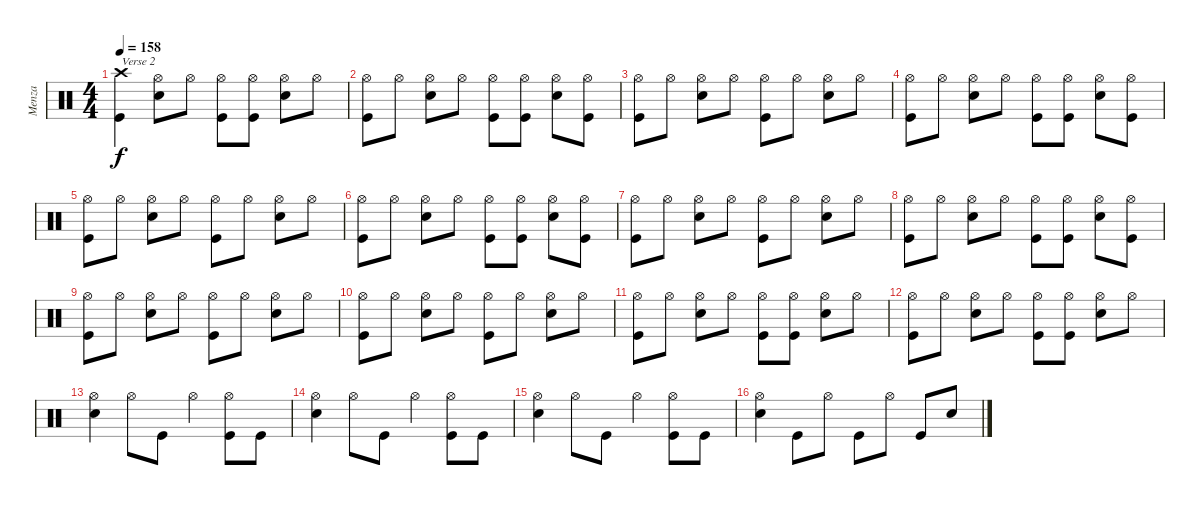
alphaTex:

\track ("Menza" "Menza") {instrument percussion}
\staff {score}
\articulation defaults
\ts (4 4)
\tempo 158
\clef neutral
\ks c
("Crash high (hit)" "Kick (hit)").4{txt "Verse 2" dy f} ("Hi-Hat (open)" "Snare (hit) 2").8 "Hi-Hat (open)".8 ("Hi-Hat (open)" "Kick (hit)").8 ("Hi-Hat (open)" "Kick (hit)").8 ("Hi-Hat (open)" "Snare (hit) 2").8 "Hi-Hat (open)".8 |
("Hi-Hat (open)" "Kick (hit)").8 "Hi-Hat (open)".8 ("Hi-Hat (open)" "Snare (hit) 2").8 "Hi-Hat (open)".8 ("Hi-Hat (open)" "Kick (hit)").8 ("Hi-Hat (open)" "Kick (hit)").8 ("Hi-Hat (open)" "Snare (hit) 2").8 ("Hi-Hat (open)" "Kick (hit)").8 |
("Hi-Hat (open)" "Kick (hit)").8 "Hi-Hat (open)".8 ("Hi-Hat (open)" "Snare (hit) 2").8 "Hi-Hat (open)".8 ("Hi-Hat (open)" "Kick (hit)").8 "Hi-Hat (open)".8 ("Hi-Hat (open)" "Snare (hit) 2").8 "Hi-Hat (open)".8 |
("Hi-Hat (open)" "Kick (hit)").8 "Hi-Hat (open)".8 ("Hi-Hat (open)" "Snare (hit) 2").8 "Hi-Hat (open)".8 ("Hi-Hat (open)" "Kick (hit)").8 ("Hi-Hat (open)" "Kick (hit)").8 ("Hi-Hat (open)" "Snare (hit) 2").8 ("Hi-Hat (open)" "Kick (hit)").8 |
("Hi-Hat (open)" "Kick (hit)").8 "Hi-Hat (open)".8 ("Hi-Hat (open)" "Snare (hit) 2").8 "Hi-Hat (open)".8 ("Hi-Hat (open)" "Kick (hit)").8 "Hi-Hat (open)".8 ("Hi-Hat (open)" "Snare (hit) 2").8 "Hi-Hat (open)".8 |
("Hi-Hat (open)" "Kick (hit)").8 "Hi-Hat (open)".8 ("Hi-Hat (open)" "Snare (hit) 2").8 "Hi-Hat (open)".8 ("Hi-Hat (open)" "Kick (hit)").8 ("Hi-Hat (open)" "Kick (hit)").8 ("Hi-Hat (open)" "Snare (hit) 2").8 ("Hi-Hat (open)" "Kick (hit)").8 |
("Hi-Hat (open)" "Kick (hit)").8 "Hi-Hat (open)".8 ("Hi-Hat (open)" "Snare (hit) 2").8 "Hi-Hat (open)".8 ("Hi-Hat (open)" "Kick (hit)").8 "Hi-Hat (open)".8 ("Hi-Hat (open)" "Snare (hit) 2").8 "Hi-Hat (open)".8 |
("Hi-Hat (open)" "Kick (hit)").8 "Hi-Hat (open)".8 ("Hi-Hat (open)" "Snare (hit) 2").8 "Hi-Hat (open)".8 ("Hi-Hat (open)" "Kick (hit)").8 ("Hi-Hat (open)" "Kick (hit)").8 ("Hi-Hat (open)" "Snare (hit) 2").8 ("Hi-Hat (open)" "Kick (hit)").8 |
("Hi-Hat (open)" "Kick (hit)").8 "Hi-Hat (open)".8 ("Hi-Hat (open)" "Snare (hit) 2").8 "Hi-Hat (open)".8 ("Hi-Hat (open)" "Kick (hit)").8 "Hi-Hat (open)".8 ("Hi-Hat (open)" "Snare (hit) 2").8 "Hi-Hat (open)".8 |
("Hi-Hat (open)" "Kick (hit)").8 "Hi-Hat (open)".8 ("Hi-Hat (open)" "Snare (hit) 2").8 "Hi-Hat (open)".8 ("Hi-Hat (open)" "Kick (hit)").8 "Hi-Hat (open)".8 ("Hi-Hat (open)" "Snare (hit) 2").8 "Hi-Hat (open)".8 |
("Hi-Hat (open)" "Kick (hit)").8 "Hi-Hat (open)".8 ("Hi-Hat (open)" "Snare (hit) 2").8 "Hi-Hat (open)".8 ("Hi-Hat (open)" "Kick (hit)").8 ("Hi-Hat (open)" "Kick (hit)").8 ("Hi-Hat (open)" "Snare (hit) 2").8 "Hi-Hat (open)".8 |
("Hi-Hat (open)" "Kick (hit)").8 "Hi-Hat (open)".8 ("Hi-Hat (open)" "Snare (hit) 2").8 "Hi-Hat (open)".8 ("Hi-Hat (open)" "Kick (hit)").8 ("Hi-Hat (open)" "Kick (hit)").8 ("Hi-Hat (open)" "Snare (hit) 2").8 "Hi-Hat (open)".8 |
("Hi-Hat (open)" "Snare (hit) 2").4 "Hi-Hat (open)".8 "Kick (hit)".8 "Hi-Hat (open)".4 ("Hi-Hat (open)" "Kick (hit)").8 "Kick (hit)".8 |
("Hi-Hat (open)" "Snare (hit) 2").4 "Hi-Hat (open)".8 "Kick (hit)".8 "Hi-Hat (open)".4 ("Hi-Hat (open)" "Kick (hit)").8 "Kick (hit)".8 |
("Hi-Hat (open)" "Snare (hit) 2").4 "Hi-Hat (open)".8 "Kick (hit)".8 "Hi-Hat (open)".4 ("Hi-Hat (open)" "Kick (hit)").8 "Kick (hit)".8 |
("Hi-Hat (open)" "Snare (hit) 2").4 "Kick (hit)".8 "Hi-Hat (open)".8 "Kick (hit)".8 "Hi-Hat (open)".8 "Kick (hit)".8 "Snare (hit) 2".8
